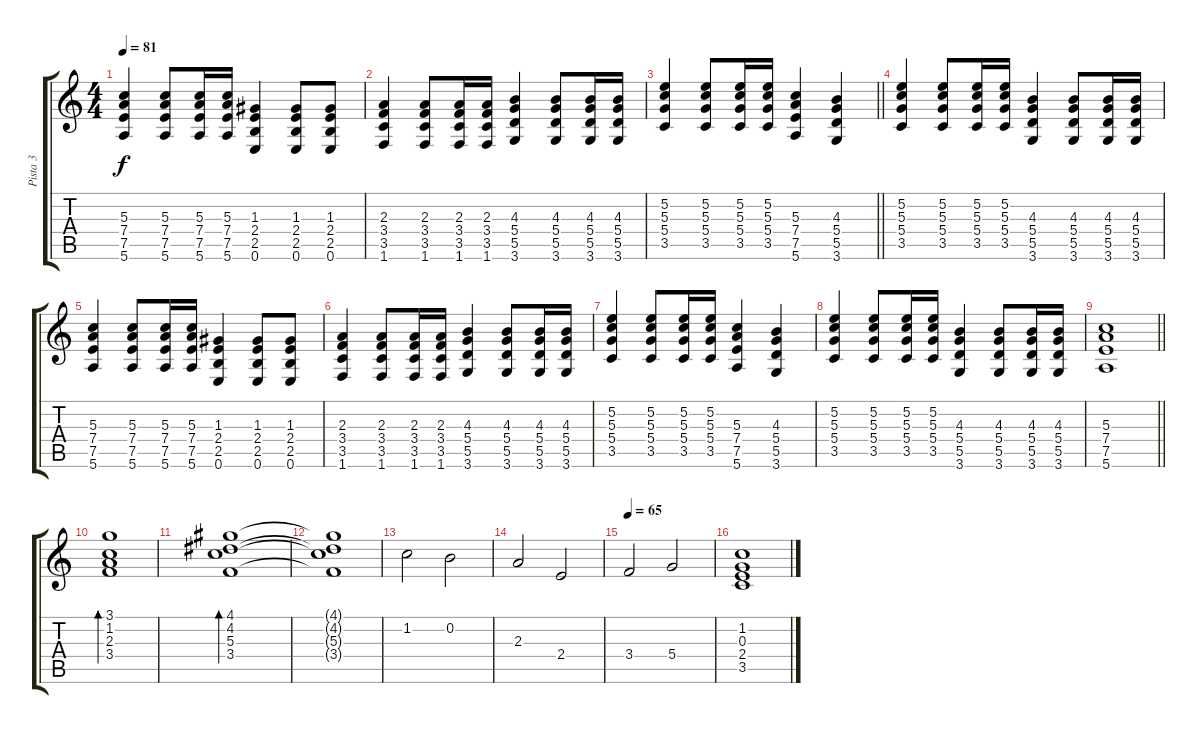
\track ("Pista 3" "Pista 3") {instrument overdrivenguitar}
\staff {score tabs}
\tuning (E4 B3 G3 D3 A2 E2) {hide}
\ts (4 4)
\tempo 81
\clef g2
\ks c
(5.3 7.4 7.5 5.6).4{dy f volume 12} (5.3 7.4 7.5 5.6).8 (5.3 7.4 7.5 5.6).16 (5.3 7.4 7.5 5.6).16 (1.3 2.4 2.5 0.6).4 (1.3 2.4 2.5 0.6).8 (1.3 2.4 2.5 0.6).8 |
(2.3 3.4 3.5 1.6).4{volume 12} (2.3 3.4 3.5 1.6).8 (2.3 3.4 3.5 1.6).16 (2.3 3.4 3.5 1.6).16 (4.3 5.4 5.5 3.6).4 (4.3 5.4 5.5 3.6).8 (4.3 5.4 5.5 3.6).16 (4.3 5.4 5.5 3.6).16 |
\barLineRight lightlight
(5.2 5.3 5.4 3.5).4{volume 12} (5.2 5.3 5.4 3.5).8 (5.2 5.3 5.4 3.5).16 (5.2 5.3 5.4 3.5).16 (5.3 7.4 7.5 5.6).4 (4.3 5.4 5.5 3.6).4 |
(5.2 5.3 5.4 3.5).4{volume 12} (5.2 5.3 5.4 3.5).8 (5.2 5.3 5.4 3.5).16 (5.2 5.3 5.4 3.5).16 (4.3 5.4 5.5 3.6).4 (4.3 5.4 5.5 3.6).8 (4.3 5.4 5.5 3.6).16 (4.3 5.4 5.5 3.6).16 |
(5.3 7.4 7.5 5.6).4{volume 12} (5.3 7.4 7.5 5.6).8 (5.3 7.4 7.5 5.6).16 (5.3 7.4 7.5 5.6).16 (1.3 2.4 2.5 0.6).4 (1.3 2.4 2.5 0.6).8 (1.3 2.4 2.5 0.6).8 |
(2.3 3.4 3.5 1.6).4{volume 12} (2.3 3.4 3.5 1.6).8 (2.3 3.4 3.5 1.6).16 (2.3 3.4 3.5 1.6).16 (4.3 5.4 5.5 3.6).4 (4.3 5.4 5.5 3.6).8 (4.3 5.4 5.5 3.6).16 (4.3 5.4 5.5 3.6).16 |
(5.2 5.3 5.4 3.5).4{volume 12} (5.2 5.3 5.4 3.5).8 (5.2 5.3 5.4 3.5).16 (5.2 5.3 5.4 3.5).16 (5.3 7.4 7.5 5.6).4 (4.3 5.4 5.5 3.6).4 |
(5.2 5.3 5.4 3.5).4{volume 12} (5.2 5.3 5.4 3.5).8 (5.2 5.3 5.4 3.5).16 (5.2 5.3 5.4 3.5).16 (4.3 5.4 5.5 3.6).4 (4.3 5.4 5.5 3.6).8 (4.3 5.4 5.5 3.6).16 (4.3 5.4 5.5 3.6).16 |
\barLineRight lightlight
(5.3 7.4 7.5 5.6).1 |
(3.1 1.2 2.3 3.4).1{bd 120 volume 14 balance 8} |
(4.1 4.2 5.3 3.4).1{bd 120} |
(4.1{t} 4.2{t} 5.3{t} 3.4{t}).1 |
1.2.2{volume 2} 0.2.2 |
2.3.2 2.4.2 |
\tempo 65
3.4.2 5.4.2 |
(1.2 0.3 2.4 3.5).1
